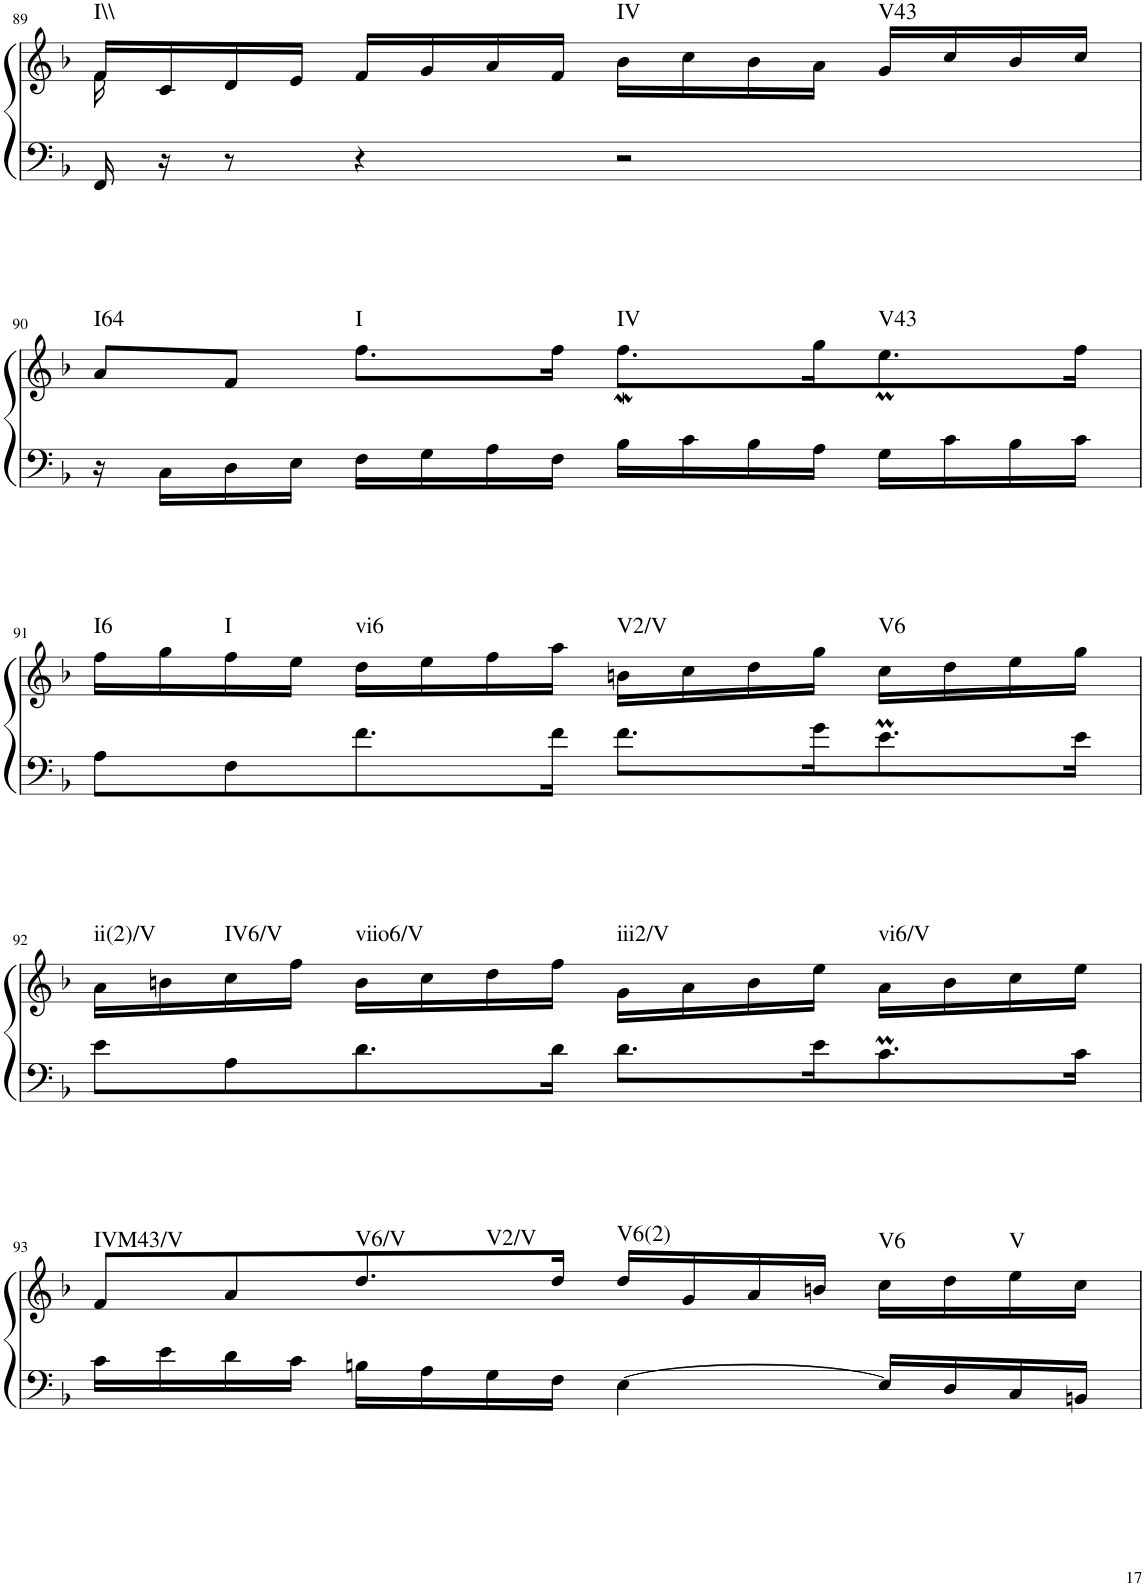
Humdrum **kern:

**kern	**kern	**harte
*part1	*part1	*part1
*staff2	*staff1	*
*I"Klavier linke Hand	*	*
!!LO:PB:g=z
*clefF4	*clefG2	*
*k[b-]	*k[b-]	*
*M2/2	*M2/2	*
=89	=89	=89
*	*^	*
!	!	!	!LO:H:kt=I\\
16FF/	16f/LL	16f\	N
16r	16c/	2...ryy	.
8r	16d/	.	.
.	16e/JJ	.	.
4r	16f/LL	.	.
.	16g/	.	.
.	16a/	.	.
.	16f/JJ	.	.
!	!	!	!LO:H:kt=IV
2r	16b-\LL	.	N
.	16cc\	.	.
.	16b-\	.	.
.	16a\JJ	.	.
!	!	!	!LO:H:kt=V43
.	16g/LL	.	N
.	16cc/	.	.
.	16b-/	.	.
.	16cc/JJ	.	.
!!LO:LB:g=z	!!
=90	=90	=90	=90
!	!	!	!LO:H:kt=I64
16r	8a/L	4ryy	N
16C\LL	.	.	.
16D\	8f/J	.	.
16E\JJ	.	.	.
!	!	!	!LO:H:n=1:kt=I
!	!	!	!LO:H:n=2:kt=IV
!	!	!	!LO:H:n=3:kt=V43
16F\LL	2.ryy	8.ff\L	N N N
16G\	.	.	.
16A\	.	.	.
16F\JJ	.	16ff\Jk	.
16B-\LL	.	8.ffw\L	.
16c\	.	.	.
16B-\	.	.	.
16A\JJ	.	16gg\K	.
16G\LL	.	8.eem\	.
16c\	.	.	.
16B-\	.	.	.
16c\JJ	.	16ff\Jk	.
!!LO:LB:g=z
=91	=91	=91	=91
!	!	!	!LO:H:kt=I6
*	*v	*v	*
8A\L	16ff\LL	N
.	16gg\	.
!	!	!LO:H:kt=I
8F\	16ff\	N
.	16ee\JJ	.
!	!	!LO:H:kt=vi6
8.f\	16dd\LL	N
.	16ee\	.
.	16ff\	.
16f\Jk	16aa\JJ	.
!	!	!LO:H:kt=V2/V
8.f\L	16bn\LL	N
.	16cc\	.
.	16dd\	.
16g\K	16gg\JJ	.
!	!	!LO:H:kt=V6
8.em\	16cc\LL	N
.	16dd\	.
.	16ee\	.
16e\Jk	16gg\JJ	.
!!LO:LB:g=z
=92	=92	=92
!	!	!LO:H:kt=ii(2)/V
8e\L	16a\LL	N
.	16bn\	.
!	!	!LO:H:kt=IV6/V
8A\	16cc\	N
.	16ff\JJ	.
!	!	!LO:H:kt=viio6/V
8.d\	16b\LL	N
.	16cc\	.
.	16dd\	.
16d\Jk	16ff\JJ	.
!	!	!LO:H:kt=iii2/V
8.d\L	16g\LL	N
.	16a\	.
.	16b\	.
16e\K	16ee\JJ	.
!	!	!LO:H:kt=vi6/V
8.cM\	16a\LL	N
.	16b\	.
.	16cc\	.
16c\Jk	16ee\JJ	.
!!LO:LB:g=z
=93	=93	=93
!	!	!LO:H:kt=IVM43/V
16c\LL	8f/L	N
16e\	.	.
16d\	8a/	.
16c\JJ	.	.
!	!	!LO:H:n=1:kt=V6/V
!	!	!LO:H:n=2:kt=V2/V
16Bn\LL	8.dd/	N N
16A\	.	.
16G\	.	.
16F\JJ	16dd/Jk	.
!	!	!LO:H:kt=V6(2)
[4E\	16dd/LL	N
.	16g/	.
.	16a/	.
.	16bn/JJ	.
!	!	!LO:H:kt=V6
16E/LL]	16cc\LL	N
16D/	16dd\	.
!	!	!LO:H:kt=V
16C/	16ee\	N
16BBn/JJ	16cc\JJ	.
=	=	=
*-	*-	*-
